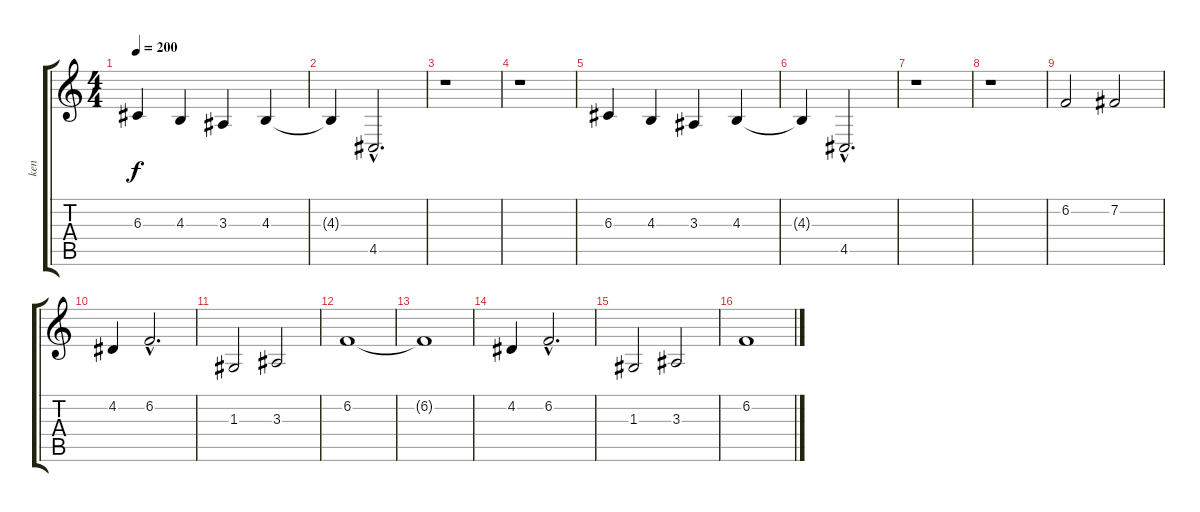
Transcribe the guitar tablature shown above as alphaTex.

\track ("ken" "ken") {instrument sopranosax}
\staff {score tabs}
\tuning (E4 B3 G3 D3 A2 E2) {hide}
\ts (4 4)
\tempo 200
\clef g2
\ks c
6.3.4{dy f} 4.3.4 3.3.4 4.3.4 |
4.3{t}.4 4.5{hac}.2{d} |
r.1 |
r.1 |
6.3.4 4.3.4 3.3.4 4.3.4 |
4.3{t}.4 4.5{hac}.2{d} |
r.1 |
r.1 |
6.2.2 7.2.2 |
4.2.4 6.2{hac}.2{d} |
1.3.2 3.3.2 |
6.2.1 |
6.2{t}.1 |
4.2.4 6.2{hac}.2{d} |
1.3.2 3.3.2 |
6.2.1
